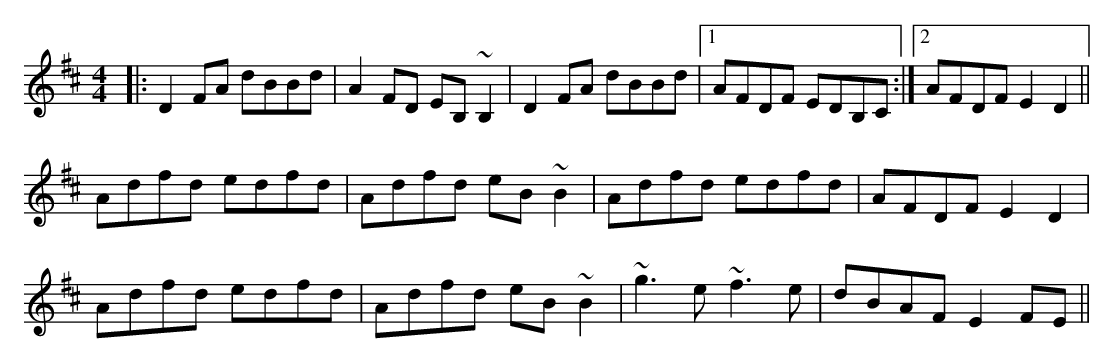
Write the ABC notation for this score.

X:1
M:4/4
K:D
|:D2FA dBBd|A2FD EB,~B,2|D2FA dBBd|1 AFDF EDB,C:|2 AFDF E2D2||
Adfd edfd|Adfd eB~B2|Adfd edfd|AFDF E2D2|
Adfd edfd|Adfd eB~B2|~g3e ~f3e|dBAF E2FE||
